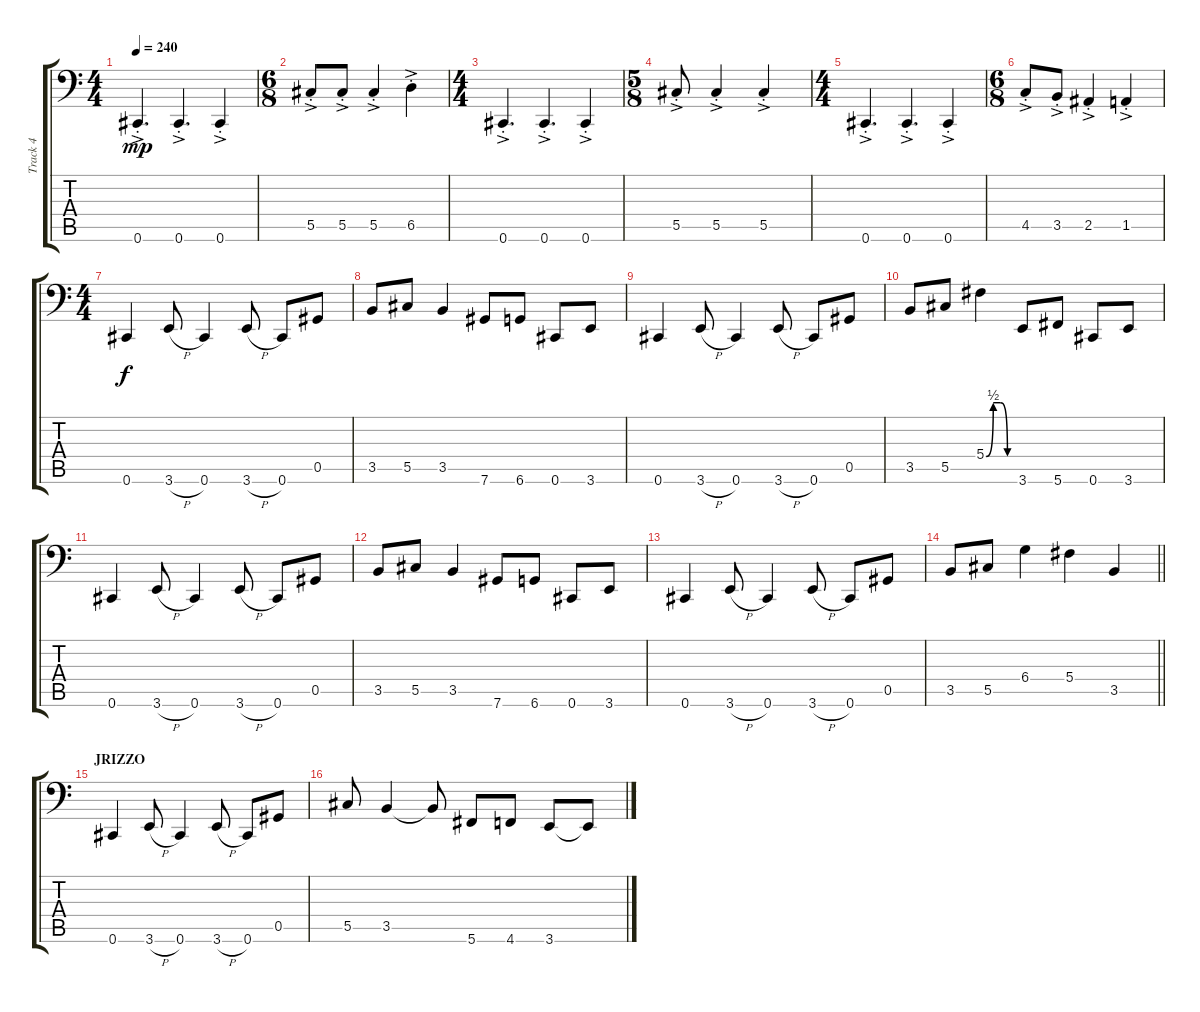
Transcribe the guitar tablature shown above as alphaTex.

\track ("Track 4" "Track 4") {instrument electricbassfinger}
\staff {score tabs}
\tuning (Eb3 Bb2 Gb2 Db2 Ab1 Db1) {hide}
\ts (4 4)
\tempo 240
\clef f4
\ks c
0.6{ac st}.4{d dy mp} 0.6{ac st}.4{d} 0.6{ac st}.4 |
\ts (6 8)
5.5{ac st}.8 5.5{ac st}.8 5.5{ac st}.4 6.5{ac st}.4 |
\ts (4 4)
0.6{ac st}.4{d} 0.6{ac st}.4{d} 0.6{ac st}.4 |
\ts (5 8)
5.5{ac st}.8 5.5{ac st}.4 5.5{ac st}.4 |
\ts (4 4)
0.6{ac st}.4{d} 0.6{ac st}.4{d} 0.6{ac st}.4 |
\ts (6 8)
4.5{ac st}.8 3.5{ac st}.8 2.5{ac st}.4 1.5{ac st}.4 |
\ts (4 4)
0.6.4{dy f} 3.6{h}.8 0.6.4 3.6{h}.8 0.6.8 0.5.8 |
3.5.8 5.5.8 3.5.4 7.6.8 6.6.8 0.6.8 3.6.8 |
0.6.4 3.6{h}.8 0.6.4 3.6{h}.8 0.6.8 0.5.8 |
3.5.8 5.5.8 5.4{be (custom 0 0 15 2 30 2 45 0 60 0)}.4 3.6.8 5.6.8 0.6.8 3.6.8 |
0.6.4 3.6{h}.8 0.6.4 3.6{h}.8 0.6.8 0.5.8 |
3.5.8 5.5.8 3.5.4 7.6.8 6.6.8 0.6.8 3.6.8 |
0.6.4 3.6{h}.8 0.6.4 3.6{h}.8 0.6.8 0.5.8 |
\barLineRight lightlight
3.5.8 5.5.8 6.4.4 5.4.4 3.5.4 |
\section ("" "JRIZZO")
0.6.4 3.6{h}.8 0.6.4 3.6{h}.8 0.6.8 0.5.8 |
5.5.8 3.5.4 3.5{t}.8 5.6.8 4.6.8 3.6.8 3.6{t}.8
